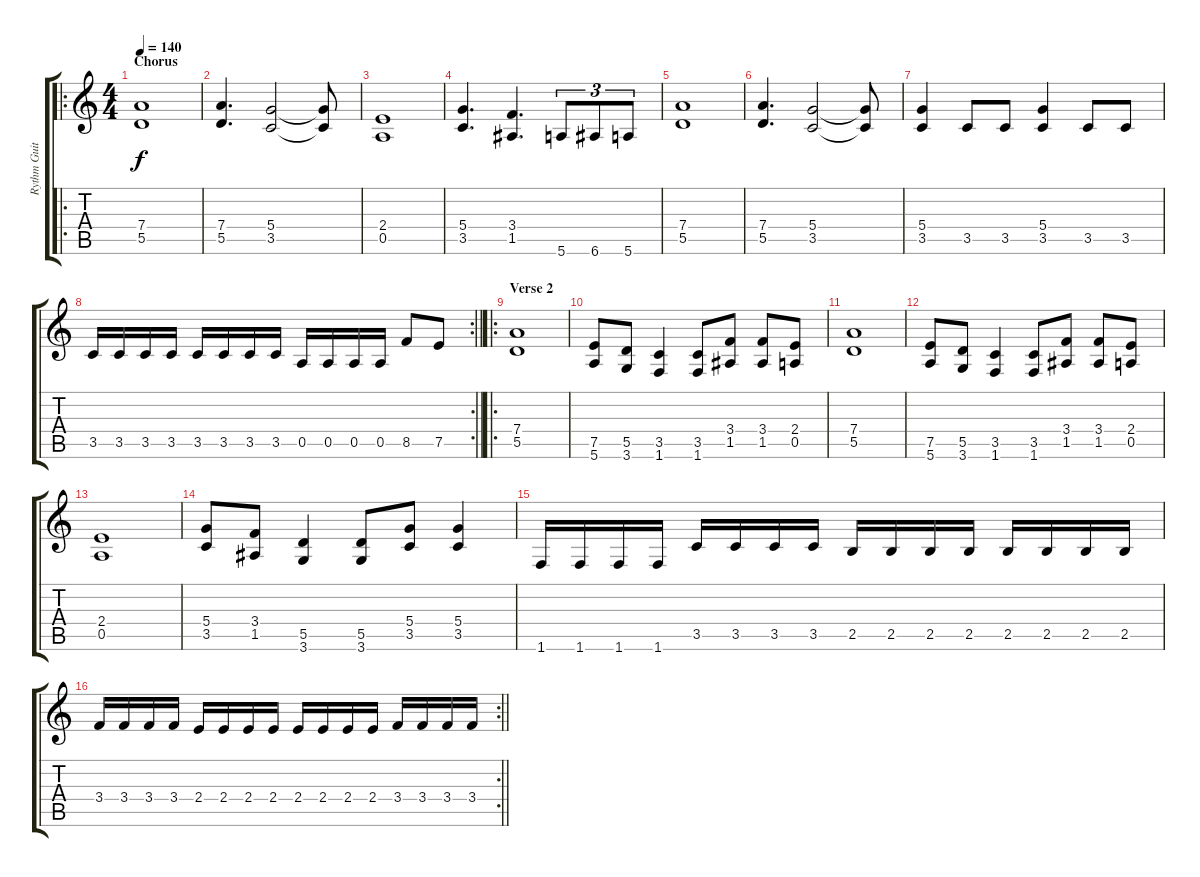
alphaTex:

\track ("Rythm Guitar" "Rythm Guit") {instrument distortionguitar}
\staff {score tabs}
\tuning (E4 B3 G3 D3 A2 E2) {hide}
\ro
\ts (4 4)
\section ("" "Chorus")
\tempo 140
\clef g2
\ks c
(7.4 5.5).1{dy f} |
(7.4 5.5).4{d} (5.4 3.5).2 (5.4{t} 3.5{t}).8 |
(2.4 0.5).1 |
(5.4 3.5).4{d} (3.4 1.5).4{d} 5.6.8{tu (3 2)} 6.6.8{tu (3 2)} 5.6.8{tu (3 2)} |
(7.4 5.5).1 |
(7.4 5.5).4{d} (5.4 3.5).2 (5.4{t} 3.5{t}).8 |
(5.4 3.5).4 3.5.8 3.5.8 (5.4 3.5).4 3.5.8 3.5.8 |
\rc 2
\barLineRight lightlight
3.5.16 3.5.16 3.5.16 3.5.16 3.5.16 3.5.16 3.5.16 3.5.16 0.5.16 0.5.16 0.5.16 0.5.16 8.5.8 7.5.8 |
\ro
\section ("" "Verse 2")
(7.4 5.5).1 |
(7.5 5.6).8 (5.5 3.6).8 (3.5 1.6).4 (3.5 1.6).8 (3.4 1.5).8 (3.4 1.5).8 (2.4 0.5).8 |
(7.4 5.5).1 |
(7.5 5.6).8 (5.5 3.6).8 (3.5 1.6).4 (3.5 1.6).8 (3.4 1.5).8 (3.4 1.5).8 (2.4 0.5).8 |
(2.4 0.5).1 |
(5.4 3.5).8 (3.4 1.5).8 (5.5 3.6).4 (5.5 3.6).8 (5.4 3.5).8 (5.4 3.5).4 |
1.6.16 1.6.16 1.6.16 1.6.16 3.5.16 3.5.16 3.5.16 3.5.16 2.5.16 2.5.16 2.5.16 2.5.16 2.5.16 2.5.16 2.5.16 2.5.16 |
\rc 2
\barLineRight lightlight
3.4.16 3.4.16 3.4.16 3.4.16 2.4.16 2.4.16 2.4.16 2.4.16 2.4.16 2.4.16 2.4.16 2.4.16 3.4.16 3.4.16 3.4.16 3.4.16
